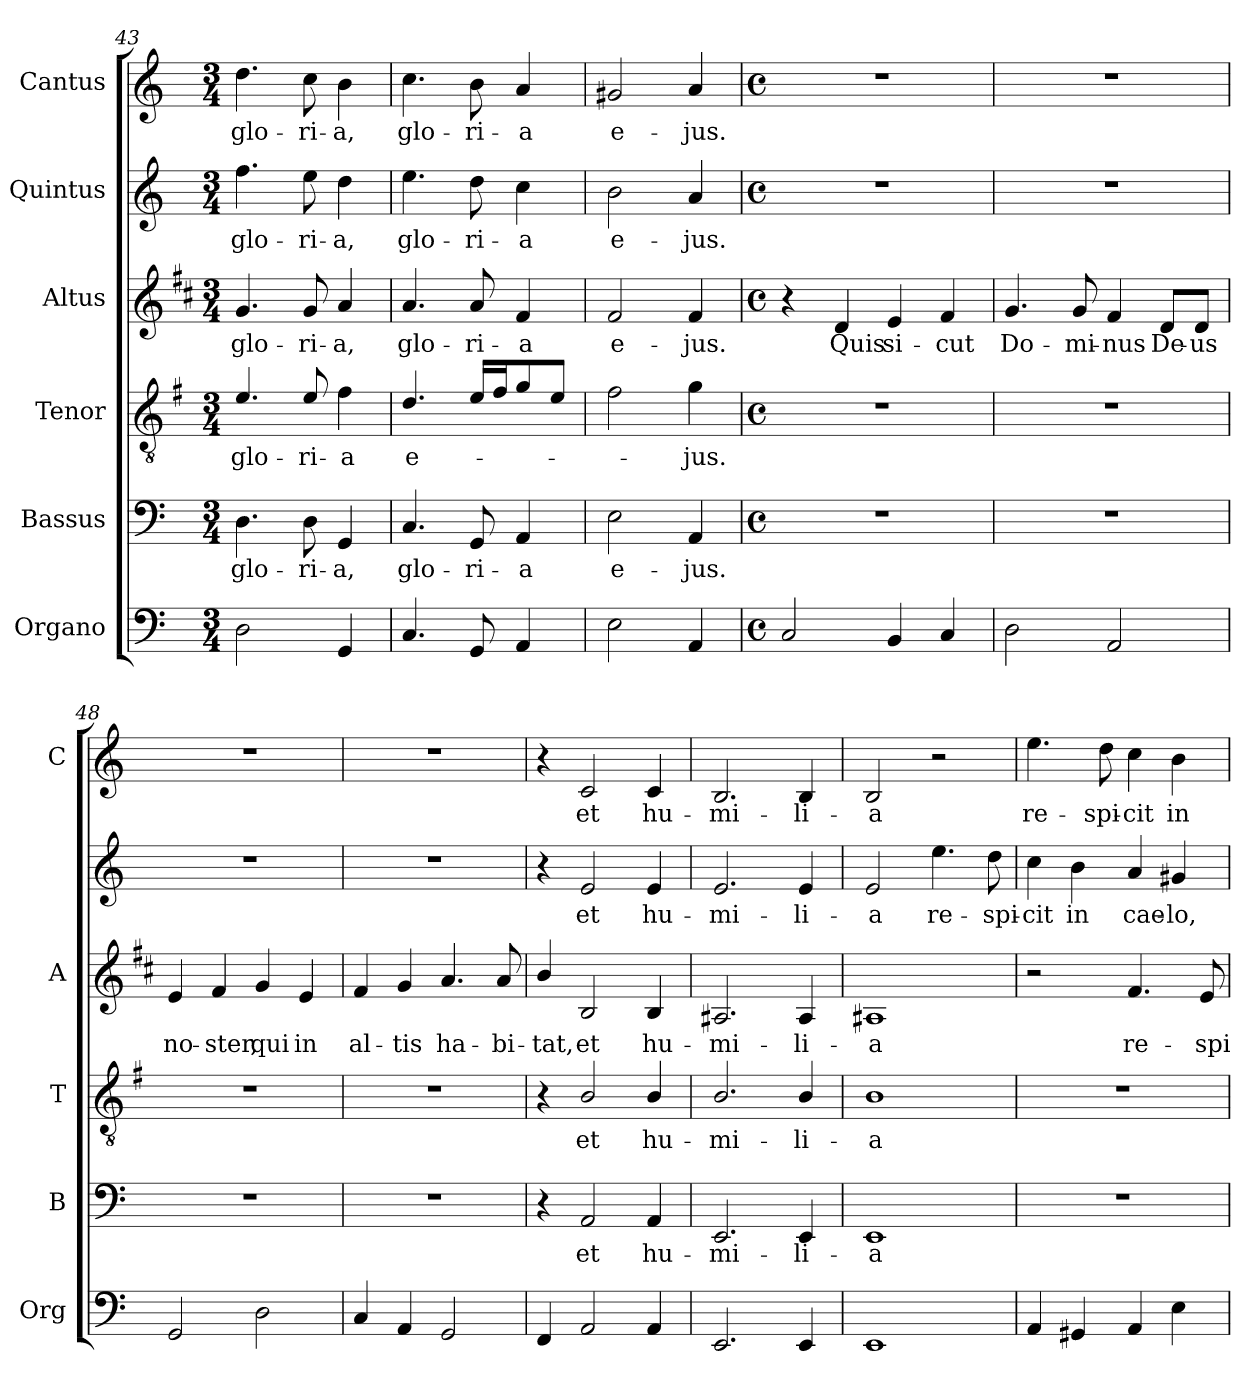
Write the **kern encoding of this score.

**kern	**kern	**text	**kern	**text	**kern	**text	**kern	**text	**kern	**text
*part6	*part5	*part5	*part4	*part4	*part3	*part3	*part2	*part2	*part1	*part1
*staff6	*staff5	*staff5	*staff4	*staff4	*staff3	*staff3	*staff2	*staff2	*staff1	*staff1
*I"Organo	*I"Bassus	*	*I"Tenor	*	*I"Altus	*	*I"Quintus	*	*I"Cantus	*
*I'Org	*I'B	*	*I'T	*	*I'A	*	*	*	*I'C	*
*clefF4	*clefF4	*	*clefGv2	*	*clefG2	*	*clefG2	*	*clefG2	*
*	*	*	*ITrd4c7	*	*ITrd1c2	*	*	*	*	*
*k[]	*k[]	*	*k[]	*	*k[]	*	*k[]	*	*k[]	*
*C:	*C:	*	*C:	*	*C:	*	*C:	*	*C:	*
*M3/4	*M3/4	*	*M3/4	*	*M3/4	*	*M3/4	*	*M3/4	*
=43	=43	=43	=43	=43	=43	=43	=43	=43	=43	=43
!	!	!LO:LY:b	!	!LO:LY:b	!	!LO:LY:b	!	!LO:LY:b	!	!LO:LY:b
2D\	4.D\	glo-	4.A/	glo-	4.f/	glo-	4.ff\	glo-	4.dd\	glo-
!	!	!LO:LY:b	!	!LO:LY:b	!	!LO:LY:b	!	!LO:LY:b	!	!LO:LY:b
.	8D\	-ri-	8A/	-ri-	8f/	-ri-	8ee\	-ri-	8cc\	-ri-
!	!	!LO:LY:b	!	!LO:LY:b	!	!LO:LY:b	!	!LO:LY:b	!	!LO:LY:b
4GG/	4GG/	-a,	4B\	-a	4g/	-a,	4dd\	-a,	4b\	-a,
!!LO:LB:g=z
=44	=44	=44	=44	=44	=44	=44	=44	=44	=44	=44
!	!	!LO:LY:b	!	!LO:LY:b	!	!LO:LY:b	!	!LO:LY:b	!	!LO:LY:b
4.C/	4.C/	glo-	4.G/	e-	4.g/	glo-	4.ee\	glo-	4.cc\	glo-
!	!	!LO:LY:b	!	!	!	!LO:LY:b	!	!LO:LY:b	!	!LO:LY:b
8GG/	8GG/	-ri-	16A/LL	.	8g/	-ri-	8dd\	-ri-	8b\	-ri-
.	.	.	16B/J	.	.	.	.	.	.	.
!	!	!LO:LY:b	!	!	!	!LO:LY:b	!	!LO:LY:b	!	!LO:LY:b
4AA/	4AA/	-a	8c/	.	4e/	-a	4cc\	-a	4a/	-a
.	.	.	8A/J	.	.	.	.	.	.	.
=45	=45	=45	=45	=45	=45	=45	=45	=45	=45	=45
!	!	!LO:LY:b	!	!	!	!LO:LY:b	!	!LO:LY:b	!	!LO:LY:b
2E\	2E\	e-	2B\	.	2e/	e-	2b\	e-	2g#X/	e-
!	!	!LO:LY:b	!	!LO:LY:b	!	!LO:LY:b	!	!LO:LY:b	!	!LO:LY:b
4AA/	4AA/	-jus.	4c\	-jus.	4e/	-jus.	4a/	-jus.	4a/	-jus.
=46	=46	=46	=46	=46	=46	=46	=46	=46	=46	=46
*M4/4	*M4/4	*	*M4/4	*	*M4/4	*	*M4/4	*	*M4/4	*
*met(c)	*met(c)	*	*met(c)	*	*met(c)	*	*met(c)	*	*met(c)	*
2C/	1r	.	1r	.	4r	.	1r	.	1r	.
!	!	!	!	!	!	!LO:LY:b	!	!	!	!
.	.	.	.	.	4c/	Quis	.	.	.	.
!	!	!	!	!	!	!LO:LY:b	!	!	!	!
4BB/	.	.	.	.	4d/	si-	.	.	.	.
!	!	!	!	!	!	!LO:LY:b	!	!	!	!
4C/	.	.	.	.	4e/	-cut	.	.	.	.
=47	=47	=47	=47	=47	=47	=47	=47	=47	=47	=47
!	!	!	!	!	!	!LO:LY:b	!	!	!	!
2D\	1r	.	1r	.	4.f/	Do-	1r	.	1r	.
!	!	!	!	!	!	!LO:LY:b	!	!	!	!
.	.	.	.	.	8f/	-mi-	.	.	.	.
!	!	!	!	!	!	!LO:LY:b	!	!	!	!
2AA/	.	.	.	.	4e/	-nus	.	.	.	.
!	!	!	!	!	!	!LO:LY:b	!	!	!	!
.	.	.	.	.	8c/L	De-	.	.	.	.
!	!	!	!	!	!	!LO:LY:b	!	!	!	!
.	.	.	.	.	8c/J	-us	.	.	.	.
=48	=48	=48	=48	=48	=48	=48	=48	=48	=48	=48
!	!	!	!	!	!	!LO:LY:b	!	!	!	!
2GG/	1r	.	1r	.	4d/	no-	1r	.	1r	.
!	!	!	!	!	!	!LO:LY:b	!	!	!	!
.	.	.	.	.	4e/	-ster,	.	.	.	.
!	!	!	!	!	!	!LO:LY:b	!	!	!	!
2D\	.	.	.	.	4f/	qui	.	.	.	.
!	!	!	!	!	!	!LO:LY:b	!	!	!	!
.	.	.	.	.	4d/	in	.	.	.	.
=49	=49	=49	=49	=49	=49	=49	=49	=49	=49	=49
!	!	!	!	!	!	!LO:LY:b	!	!	!	!
4C/	1r	.	1r	.	4e/	al-	1r	.	1r	.
!	!	!	!	!	!	!LO:LY:b	!	!	!	!
4AA/	.	.	.	.	4f/	-tis	.	.	.	.
!	!	!	!	!	!	!LO:LY:b	!	!	!	!
2GG/	.	.	.	.	4.g/	ha-	.	.	.	.
!	!	!	!	!	!	!LO:LY:b	!	!	!	!
.	.	.	.	.	8g/	-bi-	.	.	.	.
=50	=50	=50	=50	=50	=50	=50	=50	=50	=50	=50
!	!	!	!	!	!	!LO:LY:b	!	!	!	!
4FF/	4r	.	4r	.	4a/	-tat,	4r	.	4r	.
!	!	!LO:LY:b	!	!LO:LY:b	!	!LO:LY:b	!	!LO:LY:b	!	!LO:LY:b
2AA/	2AA/	et	2E/	et	2A/	et	2e/	et	2c/	et
!	!	!LO:LY:b	!	!LO:LY:b	!	!LO:LY:b	!	!LO:LY:b	!	!LO:LY:b
4AA/	4AA/	hu-	4E/	hu-	4A/	hu-	4e/	hu-	4c/	hu-
=51	=51	=51	=51	=51	=51	=51	=51	=51	=51	=51
!	!	!LO:LY:b	!	!LO:LY:b	!	!LO:LY:b	!	!LO:LY:b	!	!LO:LY:b
2.EE/	2.EE/	-mi-	2.E/	-mi-	2.G#X/	-mi-	2.e/	-mi-	2.B/	-mi-
!	!	!LO:LY:b	!	!LO:LY:b	!	!LO:LY:b	!	!LO:LY:b	!	!LO:LY:b
4EE/	4EE/	-li-	4E/	-li-	4G#/	-li-	4e/	-li-	4B/	-li-
!!LO:PB:g=z
=52	=52	=52	=52	=52	=52	=52	=52	=52	=52	=52
!	!	!LO:LY:b	!	!LO:LY:b	!	!LO:LY:b	!	!LO:LY:b	!	!LO:LY:b
1EE	1EE	-a	1E	-a	1G#X	-a	2e/	-a	2B/	-a
!	!	!	!	!	!	!	!	!LO:LY:b	!	!
.	.	.	.	.	.	.	4.ee\	re-	2r	.
!	!	!	!	!	!	!	!	!LO:LY:b	!	!
.	.	.	.	.	.	.	8dd\	-spi-	.	.
=53	=53	=53	=53	=53	=53	=53	=53	=53	=53	=53
!	!	!	!	!	!	!	!	!LO:LY:b	!	!LO:LY:b
4AA/	1r	.	1r	.	2r	.	4cc\	-cit	4.ee\	re-
!	!	!	!	!	!	!	!	!LO:LY:b	!	!
4GG#X/	.	.	.	.	.	.	4b\	in	.	.
!	!	!	!	!	!	!	!	!	!	!LO:LY:b
.	.	.	.	.	.	.	.	.	8dd\	-spi-
!	!	!	!	!	!	!LO:LY:b	!	!LO:LY:b	!	!LO:LY:b
4AA/	.	.	.	.	4.e/	re-	4a/	cae-	4cc\	-cit
!	!	!	!	!	!	!	!	!LO:LY:b	!	!LO:LY:b
4E\	.	.	.	.	.	.	4g#X/	-lo,	4b\	in
!	!	!	!	!	!	!LO:LY:b	!	!	!	!
.	.	.	.	.	8d/	-spi-	.	.	.	.
=	=	=	=	=	=	=	=	=	=	=
*-	*-	*-	*-	*-	*-	*-	*-	*-	*-	*-
